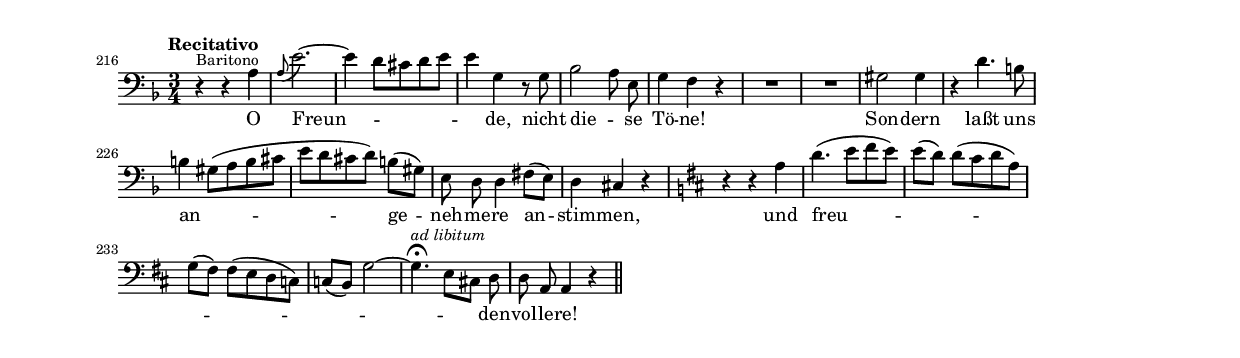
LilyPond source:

\version "2.14.0"

#(set-global-staff-size 15)
\paper {
  ragged-right = ##t
  line-width = 17\cm
  indent = 0\cm
}

\header {
  lsrtags = "headwords"
  texidoc = ""
  doctitle = "headword"
}

\layout {
  \context {
    \Score
    \override PaperColumn #'keep-inside-line = ##t
    \override NonMusicalPaperColumn #'keep-inside-line = ##t
  }
}

% L. van Beethoven. Symphony No. 9 in D minor, op.125; Finale
% mm. 216 -- 236
% Text: F. von Schiller

\score {
  \new Staff \relative c' {
    \set Score.currentBarNumber = 216
    \bar ""  % make first bar number be shown
    \clef bass \key d \minor \time 3/4
    % \tempo "Presto"
    % \compressFullBarRests  R2.*8
    \tempo "Recitativo"
    \autoBeamOff
    r4^\markup { \small Baritono } r a
    \appoggiatura a8 e'2. ~
    e4 d8[ cis d e]
    e4 g, r8 g
    bes2 a8 e
    g4 f r
    R2.*2
    gis2 gis4
    r4 d'4. b8
    b4 gis8([ a b cis]
    e8[ d cis d)] b([ gis)]
    e8 d d4 fis8([ e)]
    d4 cis r
    \key d \major
    r4 r a'
    d4.( e8[ fis e)]
    e([ d)] d([ cis d a)]
    g8([ fis)] fis([ e d c)]
    c8([ b)] g'2~
    \once \override Script #'outside-staff-priority = #1 % put fermata closer to staff
    g4.\fermata ^\markup { \small \italic "ad libitum" } e8[ cis!] d
    d8 a a4 r \bar "||"

    % \time 4/4 \tempo "Allegro assai"
    % R1
    % e''4^\f d r2
    % R1
    % e4( ^\f d2) a8([ g)]
  }
  \addlyrics {
    O Freun -- _ _ de, nicht die -- _ se Tö -- ne!
    Son -- dern laßt uns an -- _ ge -- neh -- me -- re an -- stim -- men,
    und freu -- _ _ _ _ _ _ _ den -- vol -- le -- re!
    % Freu -- de, Freu -- de,__
  }
}

